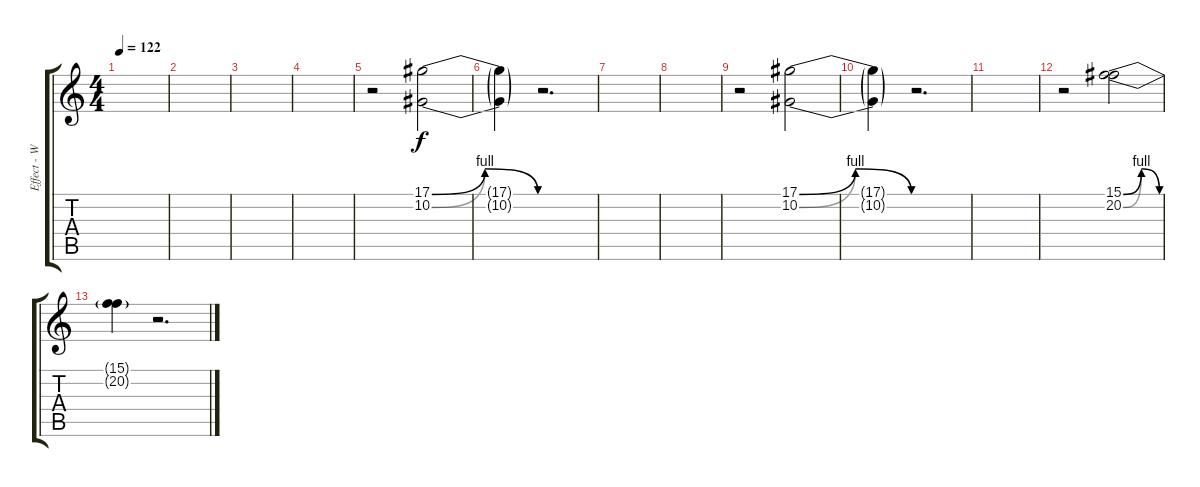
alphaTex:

\track ("Effect - Whales" "Effect - W") {instrument fx6goblins}
\staff {score tabs}
\tuning (Eb4 Bb3 Gb3 Db3 Ab2 Eb2) {hide}
\ts (4 4)
\tempo 122
\clef g2
\ks c
|
|
|
|
r.2 (17.1{be (bendrelease 0 0 20 4 40 4 60 0)} 10.2{be (bendrelease 0 0 20 4 40 4 60 0)}).2 |
(17.1{t} 10.2{t}).4 r.2{d} |
|
|
r.2 (17.1{be (bendrelease 0 0 20 4 40 4 60 0)} 10.2{be (bendrelease 0 0 20 4 40 4 60 0)}).2 |
(17.1{t} 10.2{t}).4 r.2{d} |
|
r.2 (15.1{be (bendrelease 0 0 20 4 40 4 60 0)} 20.2{be (bendrelease 0 0 20 4 40 4 60 0)}).2 |
(15.1{t} 20.2{t}).4 r.2{d}
